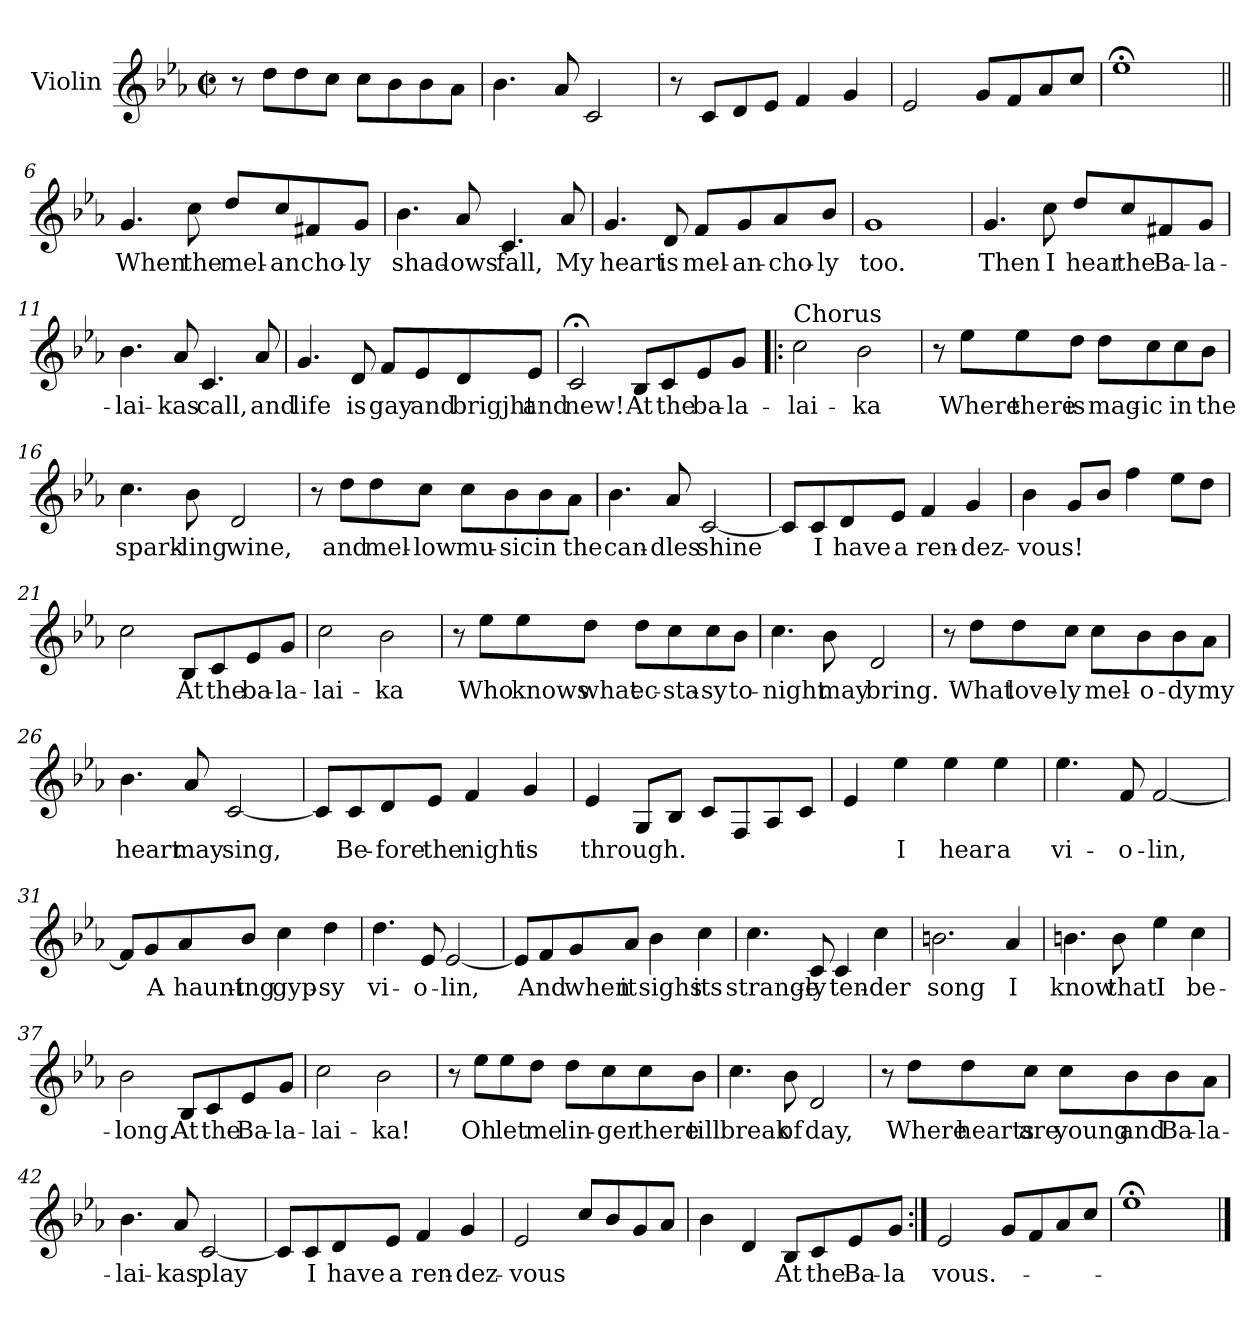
**kern	**text
*part1	*part1
*staff1	*staff1
*I"Violin	*
*I'Vln	*
*clefG2	*
*k[b-e-a-]	*
*E-:	*
*M2/2	*
*met(c|)	*
=1	=1
8r	.
8dd\L	.
8dd\	.
8cc\J	.
8cc\L	.
8b-\	.
8b-\	.
8a-\J	.
=2	=2
4.b-\	.
8a-/	.
2c/	.
=3	=3
8r	.
8c/L	.
8d/	.
8e-/J	.
4f/	.
4g/	.
=4	=4
2e-/	.
8g/L	.
8f/	.
8a-/	.
8cc/J	.
=5	=5
1ee-;<	.
!!LO:LB:g=z
=6||	=6||
4.g/	When
8cc\	the
8dd/L	mel-
8cc/	-an
8f#X/	cho-
8g/J	-ly
=7	=7
4.b-\	shad-
8a-/	-ows
4.c/	fall,
8a-/	My
=8	=8
4.g/	heart
8d/	is
8f/L	mel-
8g/	-an-
8a-/	-cho-
8b-/J	-ly
=9	=9
1g	too.
=10	=10
4.g/	Then
8cc\	I
8dd/L	hear
8cc/	the
8f#X/	Ba-
8g/J	-la-
!!LO:LB:g=z
=11	=11
4.b-\	-lai-
8a-/	-kas
4.c/	call,
8a-/	and
=12	=12
4.g/	life
8d/	is
8f/L	gay
8e-/	and
8d/	brigjht
8e-/J	and
=13	=13
2c;</	new!
8B-/L	At
8c/	the
8e-/	ba-
8g/J	-la-
=14!|:	=14!|:
!LO:TX:a:t=Chorus	!
2cc\	-lai-
2b-\	-ka
!!LO:LB:g=z
=15	=15
8r	.
8ee-\L	Where
8ee-\	there
8dd\J	is
8dd\L	mag-
8cc\	-ic
8cc\	in
8b-\J	the
=16	=16
4.cc\	spark-
8b-\	-ling
2d/	wine,
=17	=17
8r	.
8dd\L	and
8dd\	mel-
8cc\J	-low
8cc\L	mu-
8b-\	-sic
8b-\	in
8a-\J	the
=18	=18
4.b-\	can-
8a-/	-dles
[2c/	shine
!!LO:LB:g=z
=19	=19
8c/L]	.
8c/	I
8d/	have
8e-/J	a
4f/	ren-
4g/	-dez-
=20	=20
4b-\	-vous!
8g/L	.
8b-/J	.
4ff\	.
8ee-\L	.
8dd\J	.
=21	=21
2cc\	.
8B-/L	At
8c/	the
8e-/	ba-
8g/J	-la-
=22	=22
2cc\	-lai-
2b-\	-ka
=23	=23
8r	.
8ee-\L	Who
8ee-\	knows
8dd\J	what
8dd\L	ec-
8cc\	-sta-
8cc\	-sy
8b-\J	to-
!!LO:LB:g=z
=24	=24
4.cc\	-night
8b-\	may
2d/	bring.
=25	=25
8r	.
8dd\L	What
8dd\	love-
8cc\J	-ly
8cc\L	mel-
8b-\	-o-
8b-\	-dy
8a-\J	my
=26	=26
4.b-\	heart
8a-/	may
[2c/	sing,
=27	=27
8c/L]	.
8c/	Be-
8d/	-fore
8e-/J	the
4f/	night
4g/	is
!!LO:LB:g=z
=28	=28
4e-/	through.
8G/L	.
8B-/J	.
8c/L	.
8F/	.
8A-/	.
8c/J	.
=29	=29
4e-/	.
4ee-\	I
4ee-\	hear
4ee-\	a
=30	=30
4.ee-\	vi-
8f/	-o-
[2f/	-lin,
=31	=31
8f/L]	.
8g/	A
8a-/	haunt-
8b-/J	-ing
4cc\	gyp-
4dd\	-sy
=32	=32
4.dd\	vi-
8e-/	-o-
[2e-/	-lin,
!!LO:LB:g=z
=33	=33
8e-/L]	.
8f/	And
8g/	when
8a-/J	it
4b-\	sighs
4cc\	its
=34	=34
4.cc\	strange-
8c/	-ly
4c/	ten-
4cc\	-der
=35	=35
2.bn\	song
4a-/	I
=36	=36
4.bn\	know
8b\	that
4ee-\	I
4cc\	be-
=37	=37
2b-\	-long.
8B-/L	At
8c/	the
8e-/	Ba-
8g/J	-la-
=38	=38
2cc\	-lai-
2b-\	-ka!
!!LO:LB:g=z
=39	=39
8r	.
8ee-\L	Oh
8ee-\	let
8dd\J	me
8dd\L	lin-
8cc\	-ger
8cc\	there
8b-\J	till
=40	=40
4.cc\	break
8b-\	of
2d/	day,
=41	=41
8r	.
8dd\L	Where
8dd\	hearts
8cc\J	are
8cc\L	young
8b-\	and
8b-\	Ba-
8a-\J	-la-
=42	=42
4.b-\	-lai-
8a-/	-kas
[2c/	play
!!LO:LB:g=z
=43	=43
8c/L]	.
8c/	I
8d/	have
8e-/J	a
4f/	ren-
4g/	-dez-
=44	=44
2e-/	-vous
8cc/L	.
8b-/	.
8g/	.
8a-/J	.
=45	=45
4b-\	.
4d/	.
8B-/L	At
8c/	the
8e-/	Ba-
8g/J	-la
=46:|!	=46:|!
2e-/	vous.-
8g/L	.
8f/	.
8a-/	.
8cc/J	.
=47	=47
1ee-;<	.
==	==
*-	*-
